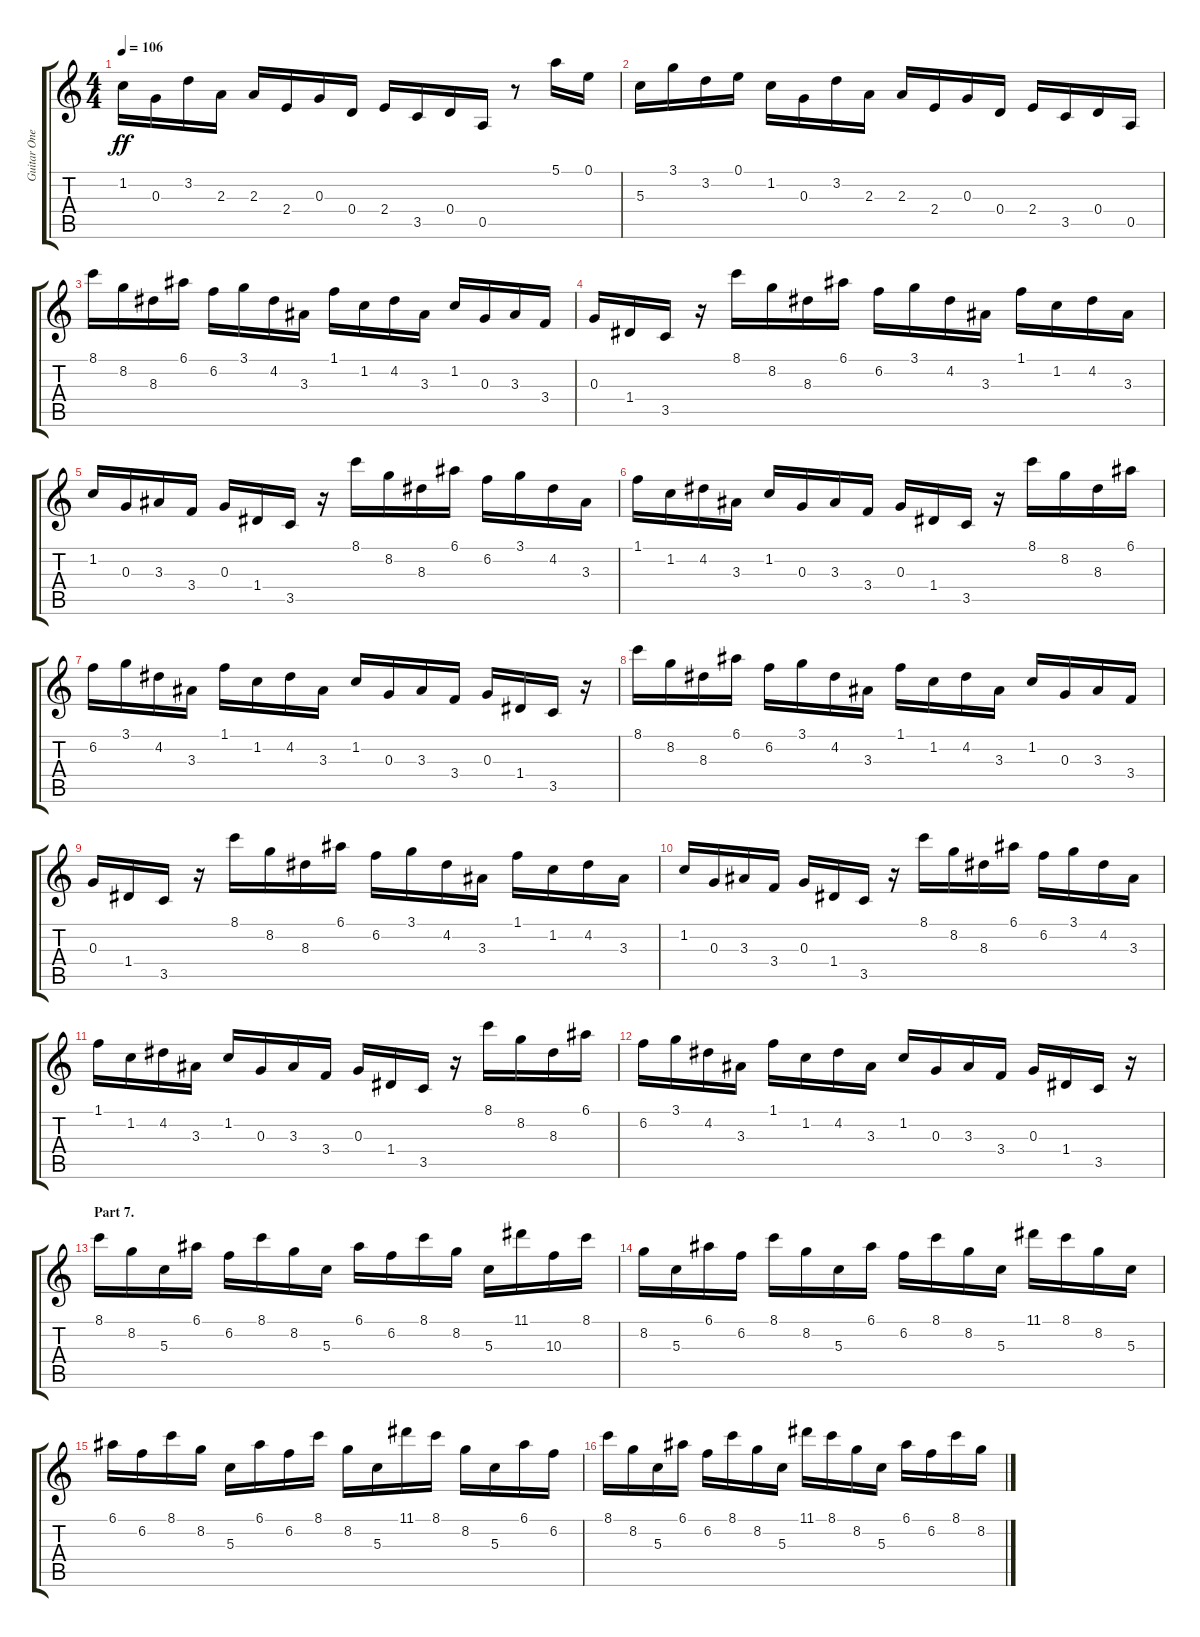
\track ("Guitar One" "Guitar One") {instrument electricguitarclean}
\staff {score tabs}
\tuning (E4 B3 G3 D3 A2 E2) {hide}
\ts (4 4)
\tempo 106
\clef g2
\ks c
1.2.16{dy ff} 0.3.16 3.2.16 2.3.16 2.3.16 2.4.16 0.3.16 0.4.16 2.4.16 3.5.16 0.4.16 0.5.16 r.8 5.1.16 0.1.16 |
5.3.16 3.1.16 3.2.16 0.1.16 1.2.16 0.3.16 3.2.16 2.3.16 2.3.16 2.4.16 0.3.16 0.4.16 2.4.16 3.5.16 0.4.16 0.5.16 |
8.1.16 8.2.16 8.3.16 6.1.16 6.2.16 3.1.16 4.2.16 3.3.16 1.1.16 1.2.16 4.2.16 3.3.16 1.2.16 0.3.16 3.3.16 3.4.16 |
0.3.16 1.4.16 3.5.16 r.16 8.1.16 8.2.16 8.3.16 6.1.16 6.2.16 3.1.16 4.2.16 3.3.16 1.1.16 1.2.16 4.2.16 3.3.16 |
1.2.16 0.3.16 3.3.16 3.4.16 0.3.16 1.4.16 3.5.16 r.16 8.1.16 8.2.16 8.3.16 6.1.16 6.2.16 3.1.16 4.2.16 3.3.16 |
1.1.16 1.2.16 4.2.16 3.3.16 1.2.16 0.3.16 3.3.16 3.4.16 0.3.16 1.4.16 3.5.16 r.16 8.1.16 8.2.16 8.3.16 6.1.16 |
6.2.16 3.1.16 4.2.16 3.3.16 1.1.16 1.2.16 4.2.16 3.3.16 1.2.16 0.3.16 3.3.16 3.4.16 0.3.16 1.4.16 3.5.16 r.16 |
8.1.16 8.2.16 8.3.16 6.1.16 6.2.16 3.1.16 4.2.16 3.3.16 1.1.16 1.2.16 4.2.16 3.3.16 1.2.16 0.3.16 3.3.16 3.4.16 |
0.3.16 1.4.16 3.5.16 r.16 8.1.16 8.2.16 8.3.16 6.1.16 6.2.16 3.1.16 4.2.16 3.3.16 1.1.16 1.2.16 4.2.16 3.3.16 |
1.2.16 0.3.16 3.3.16 3.4.16 0.3.16 1.4.16 3.5.16 r.16 8.1.16 8.2.16 8.3.16 6.1.16 6.2.16 3.1.16 4.2.16 3.3.16 |
1.1.16 1.2.16 4.2.16 3.3.16 1.2.16 0.3.16 3.3.16 3.4.16 0.3.16 1.4.16 3.5.16 r.16 8.1.16 8.2.16 8.3.16 6.1.16 |
6.2.16 3.1.16 4.2.16 3.3.16 1.1.16 1.2.16 4.2.16 3.3.16 1.2.16 0.3.16 3.3.16 3.4.16 0.3.16 1.4.16 3.5.16 r.16 |
\section ("" "Part 7.")
8.1.16 8.2.16 5.3.16 6.1.16 6.2.16 8.1.16 8.2.16 5.3.16 6.1.16 6.2.16 8.1.16 8.2.16 5.3.16 11.1.16 10.3.16 8.1.16 |
8.2.16 5.3.16 6.1.16 6.2.16 8.1.16 8.2.16 5.3.16 6.1.16 6.2.16 8.1.16 8.2.16 5.3.16 11.1.16 8.1.16 8.2.16 5.3.16 |
6.1.16 6.2.16 8.1.16 8.2.16 5.3.16 6.1.16 6.2.16 8.1.16 8.2.16 5.3.16 11.1.16 8.1.16 8.2.16 5.3.16 6.1.16 6.2.16 |
8.1.16 8.2.16 5.3.16 6.1.16 6.2.16 8.1.16 8.2.16 5.3.16 11.1.16 8.1.16 8.2.16 5.3.16 6.1.16 6.2.16 8.1.16 8.2.16
